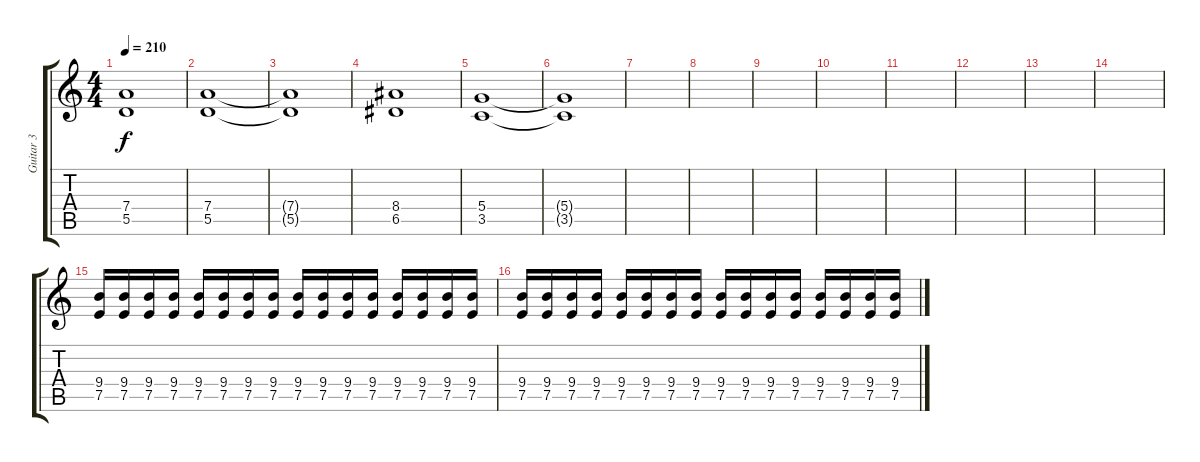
\track ("Guitar 3" "Guitar 3") {instrument distortionguitar}
\staff {score tabs}
\tuning (E4 B3 G3 D3 A2 E2) {hide}
\ts (4 4)
\tempo 210
\clef g2
\ks c
(7.4{t} 5.5{t}).1{dy f} |
(7.4 5.5).1 |
(7.4{t} 5.5{t}).1 |
(8.4 6.5).1 |
(5.4 3.5).1 |
(5.4{t} 3.5{t}).1 |
|
|
|
|
|
|
|
|
(9.4 7.5).16 (9.4 7.5).16 (9.4 7.5).16 (9.4 7.5).16 (9.4 7.5).16 (9.4 7.5).16 (9.4 7.5).16 (9.4 7.5).16 (9.4 7.5).16 (9.4 7.5).16 (9.4 7.5).16 (9.4 7.5).16 (9.4 7.5).16 (9.4 7.5).16 (9.4 7.5).16 (9.4 7.5).16 |
(9.4 7.5).16 (9.4 7.5).16 (9.4 7.5).16 (9.4 7.5).16 (9.4 7.5).16 (9.4 7.5).16 (9.4 7.5).16 (9.4 7.5).16 (9.4 7.5).16 (9.4 7.5).16 (9.4 7.5).16 (9.4 7.5).16 (9.4 7.5).16 (9.4 7.5).16 (9.4 7.5).16 (9.4 7.5).16
